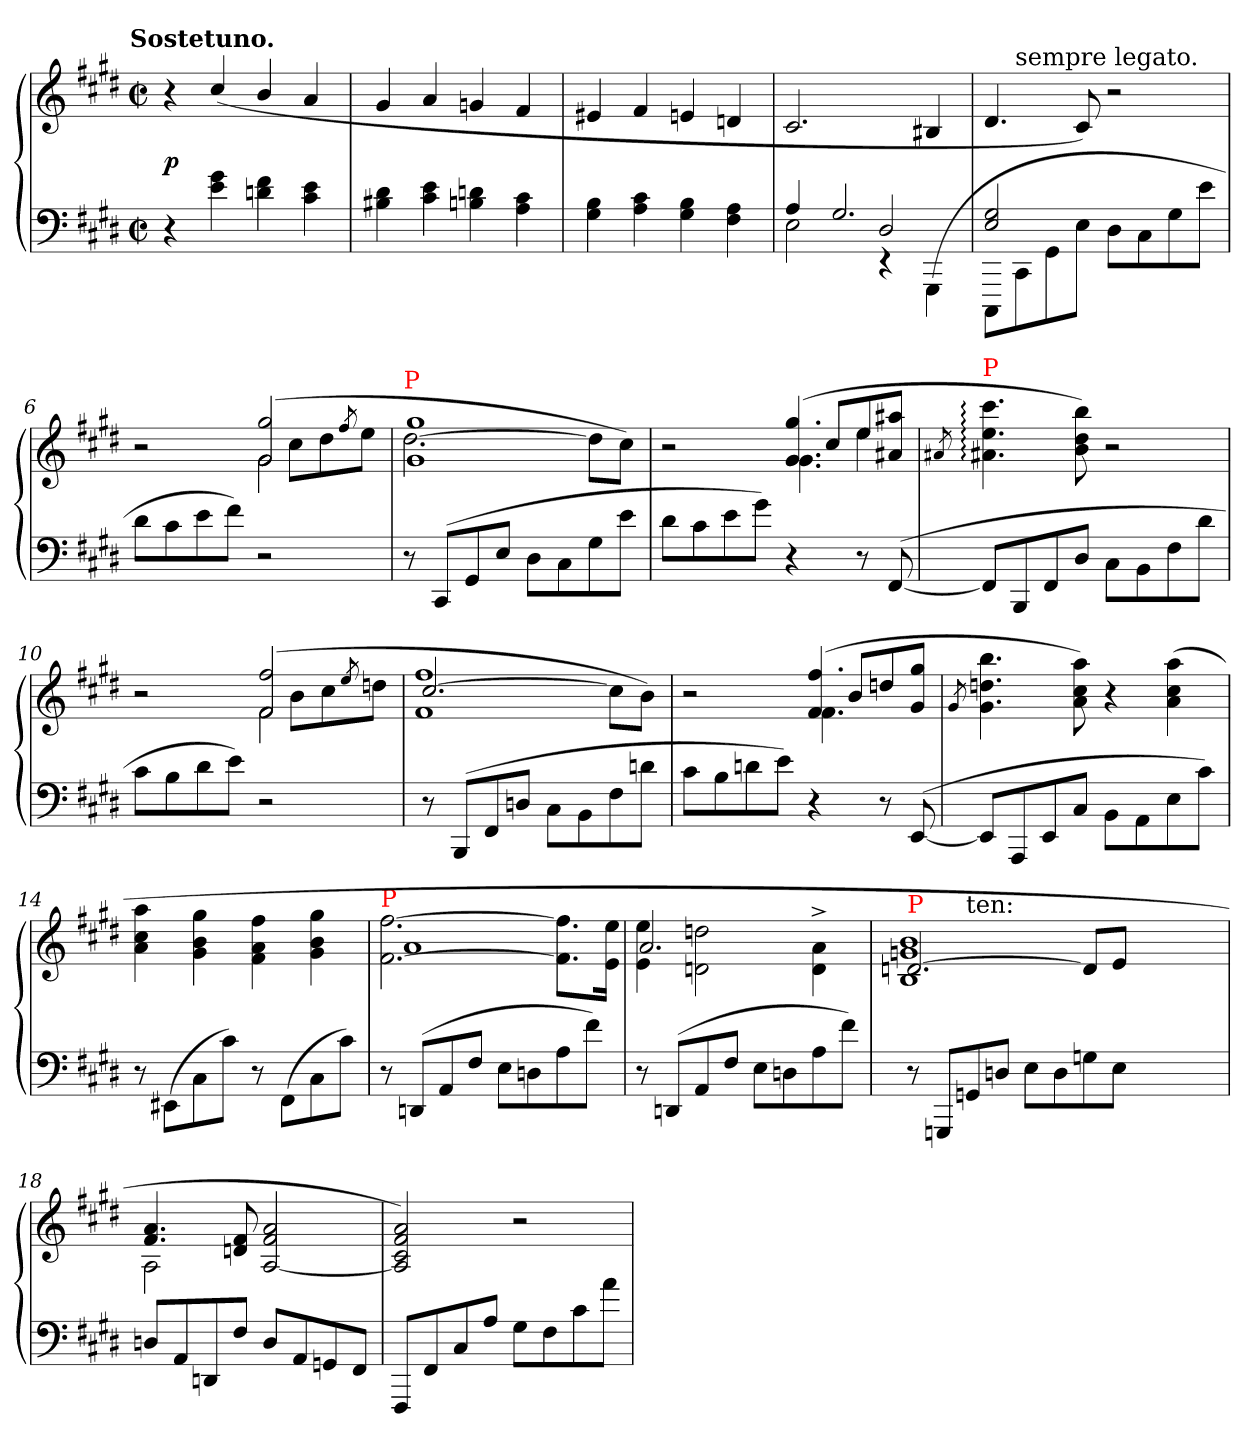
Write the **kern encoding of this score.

**kern	**kern	**dynam
*part1	*part1	*part1
*staff2	*staff1	*staff1/2
*clefF4	*clefG2	*
*k[f#c#g#d#]	*k[f#c#g#d#]	*
*c#:	*c#:	*
!!LO:TX:omd:t=Sostetuno.
*M2/2	*M2/2	*
*met(c|)	*met(c|)	*
=1	=1	=1
4r	4r	p
4g#\ 4e\	(>4cc#/	.
4f#\ 4dn\	4b/	.
4e\ 4c#\	4a/	.
=2	=2	=2
4d# 4B#X	4g#	.
4e 4c#	4a	.
4dn 4Bn	4gn	.
4c# 4A	4f#	.
=3	=3	=3
4B 4G#	4e#X	.
4c# 4A	4f#	.
4B 4G#	4en	.
4A 4F#	4dn	.
=4	=4	=4
*^	*	*
*	*^	*	*
4A	2E	2ryy	2.c#	.
2.G#	.	.	.	.
.	2D#/	4rEE	.	.
.	.	(<4GGG#\	4B#X	.
*	*v	*v	*	*
=5	=5	=5	=5
*	*	*^	*
2G# 2E	8CCC#L	4.d#	8ryy	.
!	!	!	!LO:TX:a:t=sempre legato.	!
.	8CC#	.	2..ryy	.
.	8GG#	.	.	.
.	8EJ	8c#)	.	.
2ryy	8D#L	2r	.	.
.	8C#	.	.	.
.	8G#	.	.	.
.	8eJ	.	.	.
*v	*v	*	*	*
=6	=6	=6	=6
8d#\L	2r	2ryy	.
8c#\	.	.	.
8e\	.	.	.
8f#\J)	.	.	.
!	!	!LO:N:vis=2	!
2r	(>2gg# 2g#	8g#	.
.	.	8cc#L	.
.	.	8dd#	.
.	.	8qff#/	.
.	.	8eeJ	.
=7	=7	=7	=7
!	!LO:TX:a:color=red:t=P	!	!
8r	[2.dd#\	1gg# 1g#	.
(<8CC#L	.	.	.
8GG#	.	.	.
8EJ	.	.	.
8D#L	.	.	.
8C#	.	.	.
8G#	8dd#\L]	.	.
8eJ	8cc#J)	.	.
=8	=8	=8	=8
*	*	*^	*
8d#\L	2ryy	2r	2.ryy	.
8c#\	.	.	.	.
8e\	.	.	.	.
8g#\J)	.	.	.	.
!	!LO:N:vis=4.	!	!	!
4r	(>8gg# 8g#	4.g#\	.	.
.	8cc#/L	.	.	.
8r	8ee	.	4ee\	.
(<[8FF#	8aa#X 8a#XJ	8ryy	.	.
*	*v	*v	*v	*
=9	=9	=9
.	8qa#X/	.
!	!LO:TX:a:color=red:t=P	!
8FF#L]	4.ccc#: 4.ee: 4.a#:	.
8BBB	.	.
8FF#	.	.
8D#J	8bb 8dd# 8b)	.
8C#L	2r	.
8BB	.	.
8F#	.	.
8d#J	.	.
=10	=10	=10
*	*^	*
8c#\L	2ryy	2r	.
8B\	.	.	.
8d#\	.	.	.
8e\J)	.	.	.
!	!	!LO:N:vis=2	!
2r	(>2ff# 2f#	8f#	.
.	.	8bL	.
.	.	8cc#	.
.	.	8qee/	.
.	.	8ddnJ	.
=11	=11	=11	=11
8r	[2.cc#	1ff# 1f#	.
(<8BBBL	.	.	.
8FF#	.	.	.
8DnJ	.	.	.
8C#L	.	.	.
8BB	.	.	.
8F#	8cc#\L]	.	.
8dnJ	8bJ)	.	.
=12	=12	=12	=12
8c#\L	2ryy	2r	.
8B\	.	.	.
8dn\	.	.	.
8e\J)	.	.	.
!	!LO:N:vis=4.	!	!
4r	(>8ff# 8f#	4.f#\	.
.	8b/L	.	.
8r	8ddn	.	.
(<[8EE	8gg# 8g#J	8ryy	.
*	*v	*v	*
=13	=13	=13
.	8qg#/	.
8EEL]	4.bb 4.ddn 4.g#	.
8AAA	.	.
8EE	.	.
8C#J	8aa 8cc# 8a)	.
8BBL	4r	.
8AA	.	.
8E	(>4aa 4cc# 4a	.
8c#J)	.	.
=14	=14	=14
8r	4aa 4cc# 4a	.
(>8EE#X\L	.	.
8C#	4gg# 4b 4g#	.
8c#J)	.	.
8r	4ff# 4a 4f#	.
(>8FF#L	.	.
8C#	4gg# 4b 4g#	.
8c#J)	.	.
=15	=15	=15
*	*^	*
!	!LO:TX:a:color=red:t=P	!	!
8r	[2.ff#\ [2.f#\	1a	.
(>8DDnL	.	.	.
8AA	.	.	.
8F#J	.	.	.
8EL	.	.	.
8Dn	.	.	.
8A	8.ff#]\ 8.f#]\L	.	.
8f#J)	.	.	.
.	16ee 16eJk	.	.
=16	=16	=16	=16
8r	4ee\ 4e\	2.a/	.
(>8DDnL	.	.	.
8AA	2ddn\ 2dn\	.	.
8F#J	.	.	.
8EL	.	.	.
8Dn	.	.	.
8A	4a^>\ 4d^>\	4ryy	.
8f#J)	.	.	.
=17	=17	=17	=17
!	!LO:TX:a:color=red:t=P	!	!
*	*	*^	*
8r	[2.dn/	1b 1gn 1B	4ryy	.
8GGGnL	.	.	.	.
!	!	!	!LO:TX:a:t=ten&colon;	!
8GGn	.	.	1.ryy	.
8DnJ	.	.	.	.
8EL	.	.	.	.
8D	.	.	.	.
8Gn	8d/L]	.	.	.
8EJ	8eJ	.	.	.
2.ryy	2.ryy	2.ryy	.	.
*	*	*v	*v	*
=18	=18	=18	=18
8DnL	4.a 4.f#	2A	.
8AA	.	.	.
8DDn	.	.	.
8F#J	8f# 8dn	.	.
8DL	2a 2f# [2A	2ryy	.
8AA	.	.	.
8GGn	.	.	.
8FF#J	.	.	.
*	*v	*v	*
=19	=19	=19
8FFF#L	2a 2f# 2c# 2A])	.
8FF#	.	.
8C#	.	.
8AJ	.	.
8G#L	2r	.
8F#	.	.
8c#	.	.
8a\J	.	.
=	=	=
*-	*-	*-
